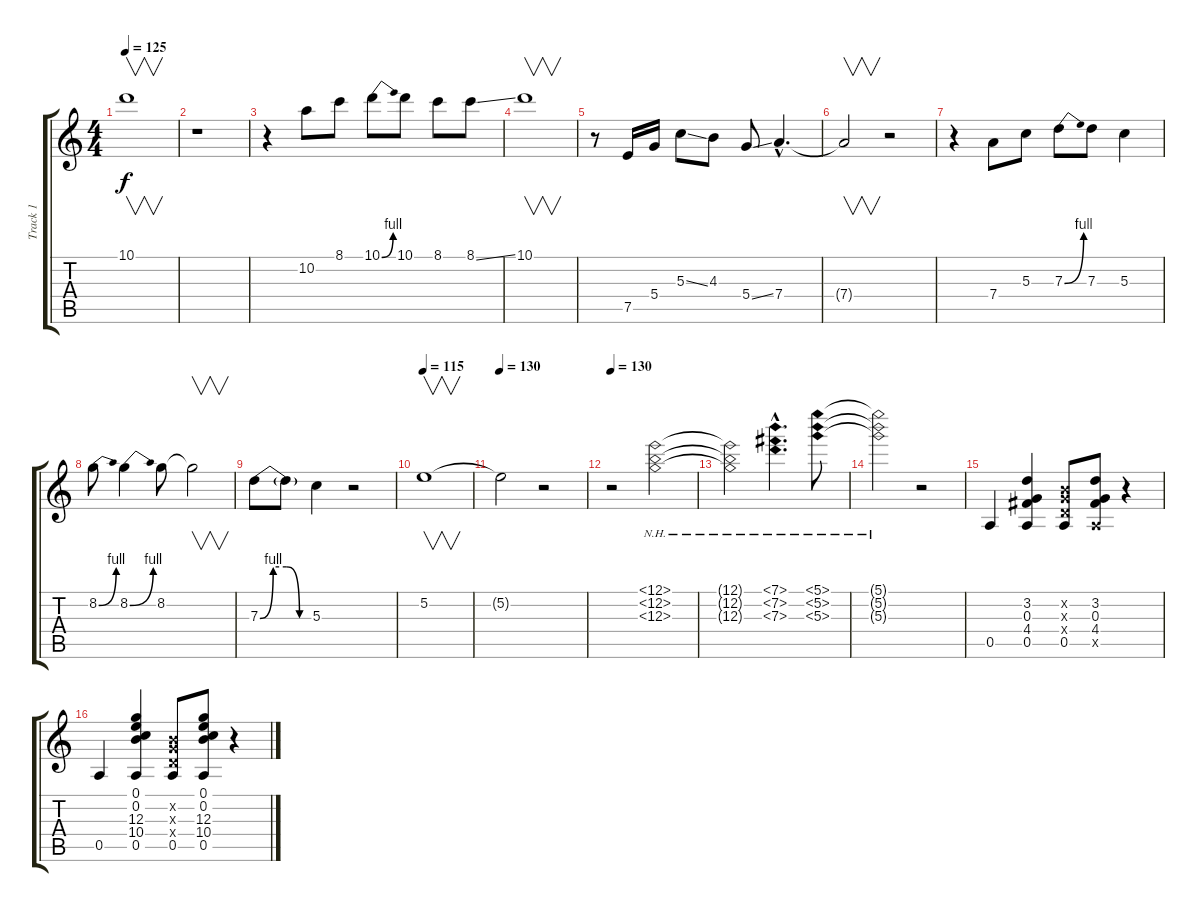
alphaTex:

\track ("Track 1" "Track 1") {instrument acousticguitarsteel}
\staff {score tabs}
\tuning (E4 B3 G3 D3 A2 E2) {hide}
\ts (4 4)
\tempo 125
\clef g2
\ks c
10.1.1{v dy f} |
r.1 |
r.4 10.2.8 8.1.8 10.1{be (bend 0 0 60 4)}.8 10.1.8 8.1.8 8.1{ss}.8 |
10.1.1{v} |
r.8 7.5.16 5.4.16 5.3{ss}.8 4.3.8 5.4{ss}.8 7.4{hac}.4{d} |
7.4{t}.2{v} r.2 |
r.4 7.4.8 5.3.8 7.3{be (bend 0 0 60 4)}.8 7.3.8 5.3.4 |
8.2{be (bend 0 0 60 4)}.8 8.2{be (bend 0 0 60 4)}.4 8.2.8 8.2{t}.2{v} |
7.3{be (custom 0 0 15 4 30 4 45 0 60 0)}.8 7.3{t}.8 5.3.4 r.2 |
\tempo 115
5.2.1{v} |
\tempo 130
5.2{t}.2 r.2 |
\tempo 130
r.2 (12.1{nh} 12.2{nh} 12.3{nh}).2 |
(12.1{nh t} 12.2{nh t} 12.3{nh t}).2 (7.1{nh hac} 7.2{nh hac} 7.3{nh hac}).4{d} (5.1{nh} 5.2{nh} 5.3{nh}).8 |
(5.1{nh t} 5.2{nh t} 5.3{nh t}).2 r.2 |
0.5.4 (3.2 0.3 4.4 0.5).4 (0.2{x} 0.3{x} 0.4{x} 0.5).8 (3.2 0.3 4.4 0.5{x}).8 r.4 |
0.5.4 (0.1 0.2 12.3 10.4 0.5).4 (0.2{x} 0.3{x} 0.4{x} 0.5).8 (0.1 0.2 12.3 10.4 0.5).8 r.4
